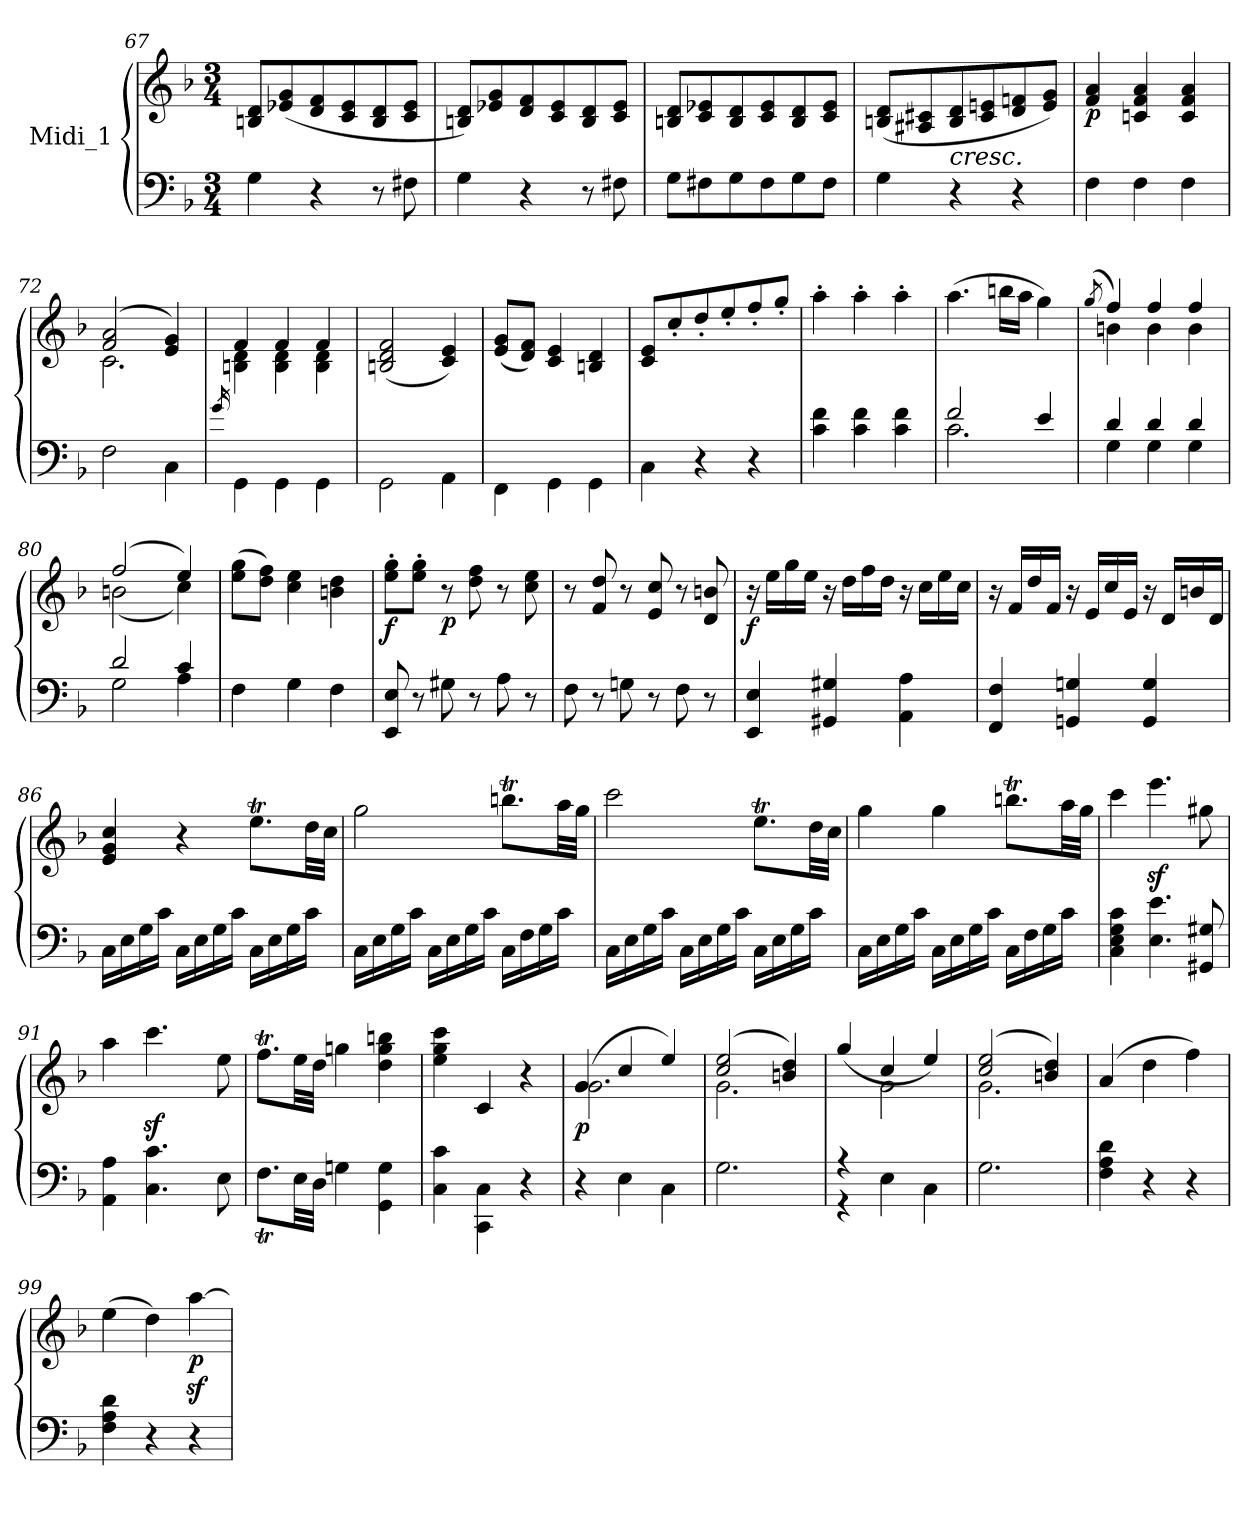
**kern	**kern	**dynam
*part1	*part1	*part1
*staff2	*staff1	*staff1/2
*I"Midi_1	*	*
*clefF4	*clefG2	*
*k[b-]	*k[b-]	*
*F:	*F:	*
*M3/4	*M3/4	*
=67	=67	=67
4G\	8Bn/ 8d/L	.
.	(8e-X/ 8g/	.
4r	8d/ 8f/	.
.	8c/ 8e-/	.
8r	8B/ 8d/	.
8F#X\	8c/ 8e-/J	.
=68	=68	=68
4G\	8Bn/ 8d/L)	.
.	8e-X/ 8g/	.
4r	8d/ 8f/	.
.	8c/ 8e-/	.
8r	8B/ 8d/	.
(>8F#X\	8c/ 8e-/J	.
=69	=69	=69
8G\L	8Bn/ 8d/L	.
8F#X\	8c/ 8e-X/	.
8G\	8B/ 8d/	.
8F#\	8c/ 8e-/	.
8G\	8B/ 8d/	.
8F#\J	8c/ 8e-/J)	.
!!LO:LB:g=z
=70	=70	=70
*^	*	*
2ryy	4G\	(8Bn/ 8d/L	.
.	.	8A#X/ 8c#X/	.
!	!LO:TX:a:i:t=cresc.	!	!
.	4r	8B/ 8d/	.
.	.	8c#i/ 8eni/	.
4ryy	4r	8d/ 8fni/	.
.	.	8e/ 8g/J)	.
=71	=71	=71	=71
!	!	!	!LO:DY:b
2ryy	4F\	4f/ 4a/	p
.	4F\	4cni/ 4f/ 4a/	.
4ryy	4F\	4c/ 4f/ 4a/	.
*v	*v	*	*
=72	=72	=72
*	*^	*
2F\	(>2f/ 2a/	2.c\	.
4C\	4e/ 4g/)	.	.
=73	=73	=73	=73
(>16qg/	.	.	.
*^	*	*	*
2.ryy	4GG\	4f/	4Bn\ 4d\)	.
.	4GG\	4f/	4B\ 4d\	.
.	4GG\	4f/	4B\ 4d\	.
*	*	*v	*v	*
=74	=74	=74	=74
2ryy	2GG\	(2Bn/ 2d/ 2f/	.
4ryy	4AA\	4c/ 4e/)	.
=75	=75	=75	=75
2ryy	4FF\	(8e/ 8g/L	.
.	.	8d/ 8f/J)	.
.	4GG\	4c/ 4e/	.
4ryy	4GG\	4Bn/ 4d/	.
=76	=76	=76	=76
2ryy	4C\	8c/ 8e/L	.
.	.	8cc'/	.
.	4r	8dd'/	.
.	.	8ee'/	.
4ryy	4r	8ff'/	.
.	.	8gg'/J	.
!!LO:LB:g=z
=77	=77	=77	=77
*	*^	*	*
2ryy	4c\ 4f\	2ryy	4aa'\	.
.	4c\ 4f\	.	4aa'\	.
4ryy	4c\ 4f\	4ryy	4aa'\	.
=78	=78	=78	=78	=78
2ryy	2f/	2.c\	(>4.aa\	.
.	.	.	16bbn\LL	.
.	.	.	16aa\JJ	.
4ryy	4e/	.	4gg\)	.
*v	*v	*v	*	*
=79	=79	=79
.	(8qgg/	.
*^	*^	*
4d/	4G\	4ff/)	4bn\	.
4d/	4G\	4ff/	4b\	.
4d/	4G\	4ff/	4b\	.
=80	=80	=80	=80	=80
2d/	2G\	(>2ff/	(2bn\	.
4c/	4A\	4ee/)	4cc\)	.
*	*	*v	*v	*
=81	=81	=81	=81
*	*^	*	*
2ryy	4F\	2ryy	(>8ee\ 8gg\L	.
.	.	.	8dd\ 8ff\J)	.
.	4G\	.	4cc\ 4ee\	.
4ryy	4F\	4ryy	4bn\ 4dd\	.
=82	=82	=82	=82	=82
!	!	!	!	!LO:DY:b
2ryy	8EE/ 8E/	2ryy	8ee\' 8gg\'L	f
.	8r	.	8ee\' 8gg\'J	.
!	!	!	!	!LO:DY:b
.	8G#X\	.	8r	p
.	8r	.	8dd\ 8ff\	.
4ryy	8A\	4ryy	8r	.
.	8r	.	8cc\ 8ee\	.
=83	=83	=83	=83	=83
2ryy	8F\	2ryy	8r	.
.	8r	.	8f/ 8dd/	.
.	8Gni\	.	8r	.
.	8r	.	8e/ 8cc/	.
4ryy	8F\	4ryy	8r	.
.	8r	.	8d/ 8bn/	.
*	*v	*v	*	*
!!LO:PB:g=z
=84	=84	=84	=84
!	!	!	!LO:DY:b
*v	*v	*	*
4EE/ 4E/	16r	f
.	16ee\LL	.
.	16gg\	.
.	16ee\JJ	.
4GG#X/ 4G#X/	16r	.
.	16dd\LL	.
.	16ff\	.
.	16dd\JJ	.
4AA\ 4A\	16r	.
.	16cc\LL	.
.	16ee\	.
.	16cc\JJ	.
=85	=85	=85
4FF/ 4F/	16r	.
.	16f/LL	.
.	16dd/	.
.	16f/JJ	.
4GGni/ 4Gni/	16r	.
.	16e/LL	.
.	16cc/	.
.	16e/JJ	.
4GG/ 4G/	16r	.
.	16d/LL	.
.	16bn/	.
.	16d/JJ	.
=86	=86	=86
16C\LL	4e/ 4g/ 4cc/	.
16E\	.	.
16G\	.	.
16c\JJ	.	.
16C\LL	4r	.
16E\	.	.
16G\	.	.
16c\JJ	.	.
16C\LL	8.eet\L	.
16E\	.	.
16G\	.	.
16c\JJ	32dd\LL	.
.	32cc\JJJ	.
!!LO:LB:g=z
=87	=87	=87
16C\LL	2gg\	.
16E\	.	.
16G\	.	.
16c\JJ	.	.
16C\LL	.	.
16E\	.	.
16G\	.	.
16c\JJ	.	.
16C\LL	8.bbnt\L	.
16F\	.	.
16G\	.	.
16c\JJ	32aa\LL	.
.	32gg\JJJ	.
=88	=88	=88
16C\LL	2ccc\	.
16E\	.	.
16G\	.	.
16c\JJ	.	.
16C\LL	.	.
16E\	.	.
16G\	.	.
16c\JJ	.	.
16C\LL	8.eet\L	.
16E\	.	.
16G\	.	.
16c\JJ	32dd\LL	.
.	32cc\JJJ	.
=89	=89	=89
16C\LL	4gg\	.
16E\	.	.
16G\	.	.
16c\JJ	.	.
16C\LL	4gg\	.
16E\	.	.
16G\	.	.
16c\JJ	.	.
16C\LL	8.bbnt\L	.
16F\	.	.
16G\	.	.
16c\JJ	32aa\LL	.
.	32gg\JJJ	.
=90	=90	=90
4C\ 4E\ 4G\ 4c\	4ccc\	.
4.E\ 4.e\	4.eeez<\	.
8GG#X/ 8G#X/	8gg#X\	.
!!LO:LB:g=z
=91	=91	=91
*^	*	*
2ryy	4AA\ 4A\	4aa\	.
.	4.C\ 4.c\	4.cccz<\	.
4ryy	.	.	.
.	8E\	8ee\	.
=92	=92	=92	=92
2ryy	8.FT\L	8.ffT\L	.
.	32E\LL	32ee\LL	.
.	32D\JJJ	32dd\JJJ	.
.	4Gni\	4ggni\	.
4ryy	4GG\ 4G\	4dd\ 4gg\ 4bbn\	.
=93	=93	=93	=93
2ryy	4C\ 4c\	4ee\ 4gg\ 4ccc\	.
.	4CC\ 4C\	4c/	.
4ryy	4r	4r	.
=94	=94	=94	=94
*	*	*^	*
!	!	!	!	!LO:DY:b
*v	*v	*	*	*
4r	(>4g/	2.g\	p
4E\	4cc/	.	.
4C\	4ee/)	.	.
=95	=95	=95	=95
!	!	!	!LO:DY:b
!	!	!	!LO:DY:n=1:b
2.G\	(>2cc/ 2ee/	2.g\	p sf
.	4bn/ 4dd/)	.	.
=96	=96	=96	=96
*^	*	*	*
4r	4r	(>4gg/	4ryy	.
2ryy	4E\	4cc/	2g\	.
.	4C\	4ee/)	.	.
=97	=97	=97	=97	=97
!	!	!	!	!LO:DY:b
!	!	!	!	!LO:DY:n=1:b
*v	*v	*	*	*
2.G\	(>2cc/ 2ee/	2.g\	p sf
.	4bn/ 4dd/)	.	.
*	*v	*v	*
=98	=98	=98
*^	*	*
2ryy	4F\ 4A\ 4d\	(>4a/	.
.	4r	4dd\	.
4ryy	4r	4ff\)	.
!!LO:PB:g=z
=99	=99	=99	=99
2ryy	4F\ 4A\ 4d\	(>4ee\	.
.	4r	4dd\)	.
!	!	!	!LO:DY:b
4ryy	4r	[4aaz<\	p
*v	*v	*	*
=	=	=
*-	*-	*-
